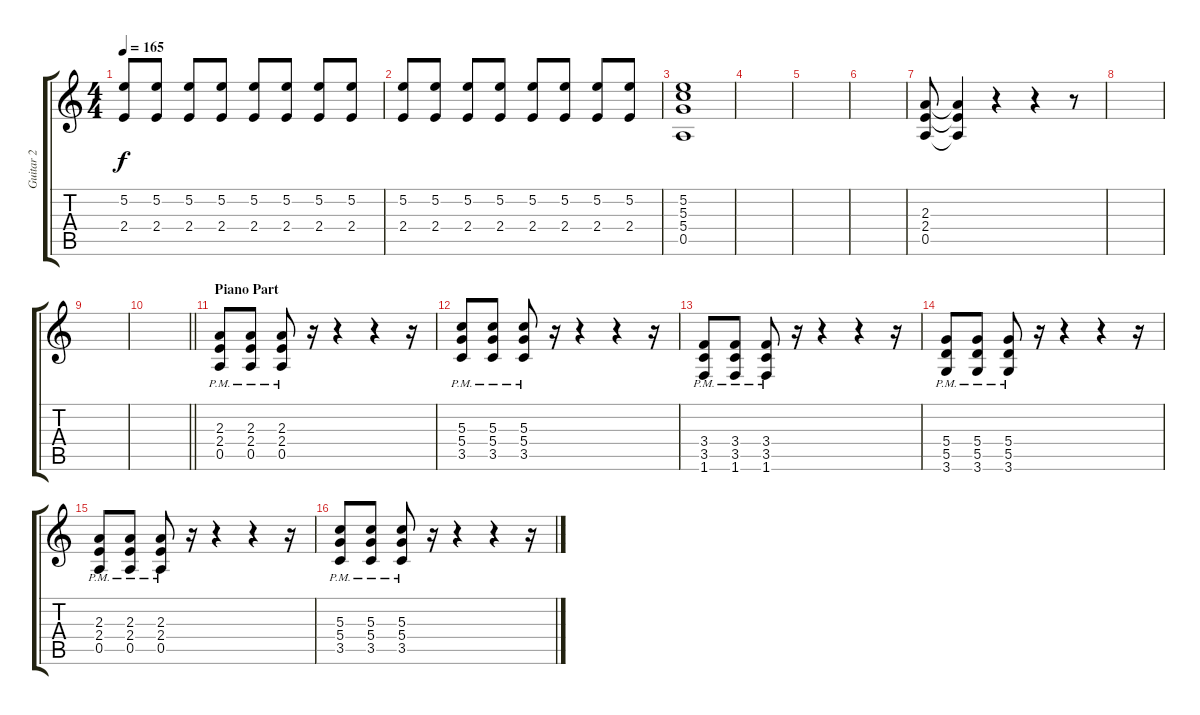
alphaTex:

\track ("Guitar 2" "Guitar 2") {instrument overdrivenguitar}
\staff {score tabs}
\tuning (E4 B3 G3 D3 A2 E2) {hide}
\ts (4 4)
\tempo 165
\clef g2
\ks c
(5.2 2.4).8{dy f} (5.2 2.4).8 (5.2 2.4).8 (5.2 2.4).8 (5.2 2.4).8 (5.2 2.4).8 (5.2 2.4).8 (5.2 2.4).8 |
(5.2 2.4).8 (5.2 2.4).8 (5.2 2.4).8 (5.2 2.4).8 (5.2 2.4).8 (5.2 2.4).8 (5.2 2.4).8 (5.2 2.4).8 |
(5.2 5.3 5.4 0.5).1{volume 4} |
|
|
|
(2.3 2.4 0.5).8 (2.3{t} 2.4{t} 0.5{t}).4 r.4 r.4 r.8 |
|
|
\barLineRight lightlight
|
\section ("" "Piano Part")
(2.3{pm} 2.4{pm} 0.5{pm}).8{volume 9} (2.3{pm} 2.4{pm} 0.5{pm}).8 (2.3{pm} 2.4{pm} 0.5{pm}).8 r.16 r.4 r.4 r.16 |
(5.3{pm} 5.4{pm} 3.5{pm}).8 (5.3{pm} 5.4{pm} 3.5{pm}).8 (5.3{pm} 5.4{pm} 3.5{pm}).8 r.16 r.4 r.4 r.16 |
(3.4{pm} 3.5{pm} 1.6{pm}).8 (3.4{pm} 3.5{pm} 1.6{pm}).8 (3.4{pm} 3.5{pm} 1.6{pm}).8 r.16 r.4 r.4 r.16 |
(5.4{pm} 5.5{pm} 3.6{pm}).8 (5.4{pm} 5.5{pm} 3.6{pm}).8 (5.4{pm} 5.5{pm} 3.6{pm}).8 r.16 r.4 r.4 r.16 |
(2.3{pm} 2.4{pm} 0.5{pm}).8 (2.3{pm} 2.4{pm} 0.5{pm}).8 (2.3{pm} 2.4{pm} 0.5{pm}).8 r.16 r.4 r.4 r.16 |
(5.3{pm} 5.4{pm} 3.5{pm}).8 (5.3{pm} 5.4{pm} 3.5{pm}).8 (5.3{pm} 5.4{pm} 3.5{pm}).8 r.16 r.4 r.4 r.16
